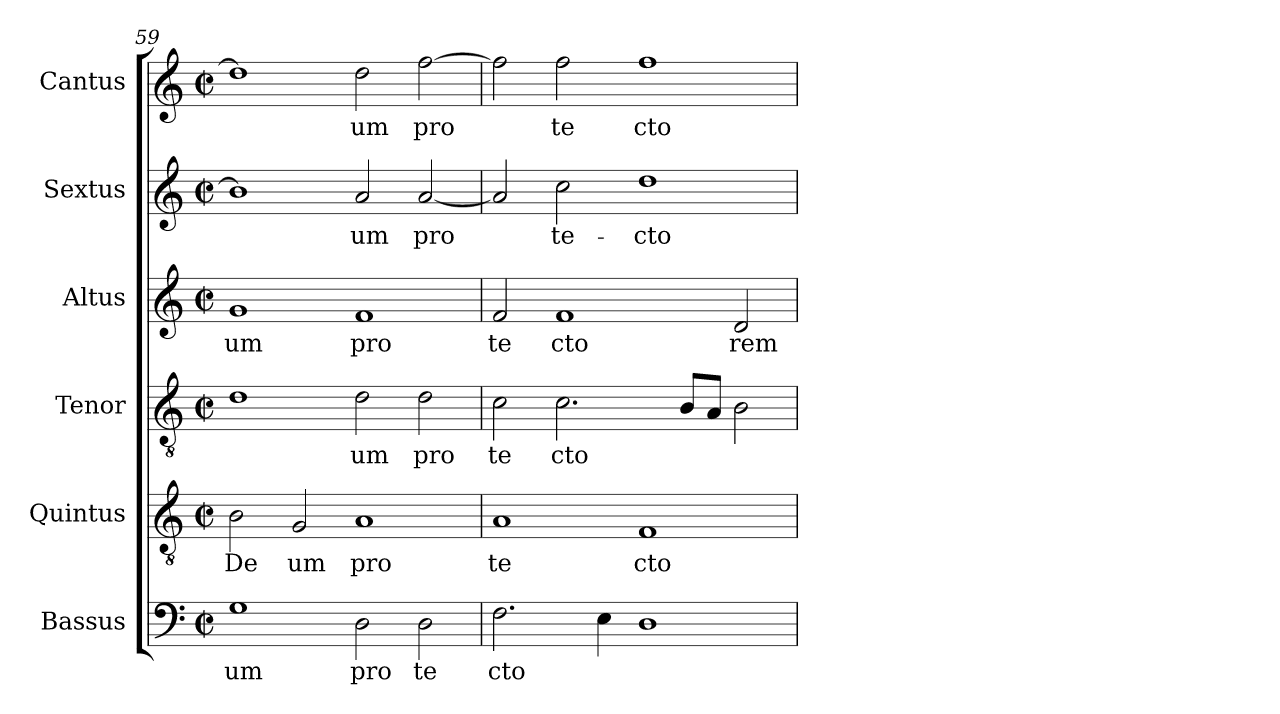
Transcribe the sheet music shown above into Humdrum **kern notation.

**kern	**text	**kern	**text	**kern	**text	**kern	**text	**kern	**text	**kern	**text
*part6	*part6	*part5	*part5	*part4	*part4	*part3	*part3	*part2	*part2	*part1	*part1
*staff6	*staff6	*staff5	*staff5	*staff4	*staff4	*staff3	*staff3	*staff2	*staff2	*staff1	*staff1
*I"Bassus	*	*I"Quintus	*	*I"Tenor	*	*I"Altus	*	*I"Sextus	*	*I"Cantus	*
!!LO:PB:g=z
*clefF4	*	*clefGv2	*	*clefGv2	*	*clefG2	*	*clefG2	*	*clefG2	*
*k[]	*	*k[]	*	*k[]	*	*k[]	*	*k[]	*	*k[]	*
*C:	*	*C:	*	*C:	*	*C:	*	*C:	*	*C:	*
*M2/2	*	*M2/2	*	*M2/2	*	*M2/2	*	*M2/2	*	*M2/2	*
*met(c|)	*	*met(c|)	*	*met(c|)	*	*met(c|)	*	*met(c|)	*	*met(c|)	*
=59	=59	=59	=59	=59	=59	=59	=59	=59	=59	=59	=59
!	!LO:LY:b:cj	!	!LO:LY:b:cj	!	!LO:LY:b:cj	!	!LO:LY:b:cj	!	!LO:LY:b:cj	!	!LO:LY:b:cj
1G	um	2B\	De	1d	.	1g	um	1b]	--	1dd]	.
!	!	!	!LO:LY:b:cj	!	!	!	!	!	!	!	!
.	.	2G/	um	.	.	.	.	.	.	.	.
!	!LO:LY:b:cj	!	!LO:LY:b:cj	!	!LO:LY:b:cj	!	!LO:LY:b:cj	!	!LO:LY:b:cj	!	!LO:LY:b:cj
2D\	pro	1A	pro	2d\	um	1f	pro	2a/	-um	2dd\	um
!	!LO:LY:b:cj	!	!	!	!LO:LY:b:cj	!	!	!	!LO:LY:b:cj	!	!LO:LY:b:cj
2D\	te	.	.	2d\	pro	.	.	[<2a/	pro-	[>2ff\	pro
=60	=60	=60	=60	=60	=60	=60	=60	=60	=60	=60	=60
!	!LO:LY:b:cj	!	!LO:LY:b:cj	!	!LO:LY:b:cj	!	!LO:LY:b:cj	!	!LO:LY:b:cj	!	!LO:LY:b:cj
2.F\	cto	1A	te	2c\	te	2f/	te	2a/]	--	2ff\]	.
!	!	!	!	!	!LO:LY:b:cj	!	!LO:LY:b:cj	!	!LO:LY:b:cj	!	!LO:LY:b:cj
.	.	.	.	2.c\	cto	1f	cto	2cc\	-te-	2ff\	te
!	!LO:LY:b:cj	!	!	!	!	!	!	!	!	!	!
4E\	.	.	.	.	.	.	.	.	.	.	.
!	!LO:LY:b:cj	!	!LO:LY:b:cj	!	!	!	!	!	!LO:LY:b:cj	!	!LO:LY:b:cj
1D	.	1F	cto	.	.	.	.	1dd	-cto-	1ff	cto
!	!	!	!	!	!LO:LY:b:cj	!	!	!	!	!	!
.	.	.	.	8B/L	.	.	.	.	.	.	.
!	!	!	!	!	!LO:LY:b:cj	!	!	!	!	!	!
.	.	.	.	8A/J	.	.	.	.	.	.	.
!	!	!	!	!	!LO:LY:b:cj	!	!LO:LY:b:cj	!	!	!	!
.	.	.	.	2B\	.	2d/	rem	.	.	.	.
=	=	=	=	=	=	=	=	=	=	=	=
*-	*-	*-	*-	*-	*-	*-	*-	*-	*-	*-	*-
